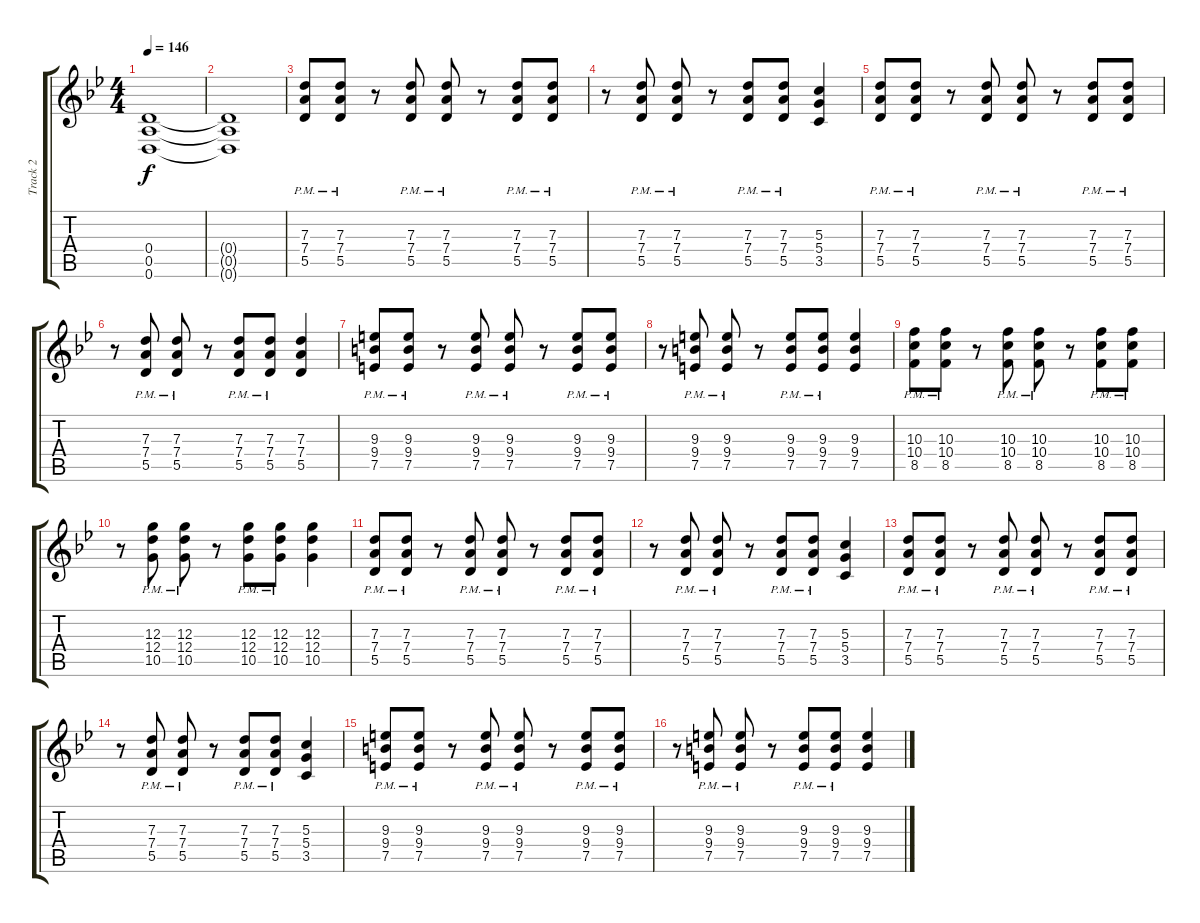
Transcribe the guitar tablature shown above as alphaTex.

\track ("Track 2" "Track 2") {instrument distortionguitar}
\staff {score tabs}
\tuning (E4 B3 G3 D3 A2 D2) {hide}
\ts (4 4)
\tempo 146
\clef g2
\ks bb
(0.4 0.5 0.6).1{dy f} |
(0.4{t} 0.5{t} 0.6{t}).1 |
(7.3{pm} 7.4{pm} 5.5{pm}).8 (7.3{pm} 7.4{pm} 5.5{pm}).8 r.8 (7.3{pm} 7.4{pm} 5.5{pm}).8 (7.3{pm} 7.4{pm} 5.5{pm}).8 r.8 (7.3{pm} 7.4{pm} 5.5{pm}).8 (7.3{pm} 7.4{pm} 5.5{pm}).8 |
r.8 (7.3{pm} 7.4{pm} 5.5{pm}).8 (7.3{pm} 7.4{pm} 5.5{pm}).8 r.8 (7.3{pm} 7.4{pm} 5.5{pm}).8 (7.3{pm} 7.4{pm} 5.5{pm}).8 (5.3 5.4 3.5).4 |
(7.3{pm} 7.4{pm} 5.5{pm}).8 (7.3{pm} 7.4{pm} 5.5{pm}).8 r.8 (7.3{pm} 7.4{pm} 5.5{pm}).8 (7.3{pm} 7.4{pm} 5.5{pm}).8 r.8 (7.3{pm} 7.4{pm} 5.5{pm}).8 (7.3{pm} 7.4{pm} 5.5{pm}).8 |
r.8 (7.3{pm} 7.4{pm} 5.5{pm}).8 (7.3{pm} 7.4{pm} 5.5{pm}).8 r.8 (7.3{pm} 7.4{pm} 5.5{pm}).8 (7.3{pm} 7.4{pm} 5.5{pm}).8 (7.3 7.4 5.5).4 |
(9.3{pm} 9.4{pm} 7.5{pm}).8 (9.3{pm} 9.4{pm} 7.5{pm}).8 r.8 (9.3{pm} 9.4{pm} 7.5{pm}).8 (9.3{pm} 9.4{pm} 7.5{pm}).8 r.8 (9.3{pm} 9.4{pm} 7.5{pm}).8 (9.3{pm} 9.4{pm} 7.5{pm}).8 |
r.8 (9.3{pm} 9.4{pm} 7.5{pm}).8 (9.3{pm} 9.4{pm} 7.5{pm}).8 r.8 (9.3{pm} 9.4{pm} 7.5{pm}).8 (9.3{pm} 9.4{pm} 7.5{pm}).8 (9.3 9.4 7.5).4 |
(10.3{pm} 10.4{pm} 8.5{pm}).8 (10.3{pm} 10.4{pm} 8.5{pm}).8 r.8 (10.3{pm} 10.4{pm} 8.5{pm}).8 (10.3{pm} 10.4{pm} 8.5{pm}).8 r.8 (10.3{pm} 10.4{pm} 8.5{pm}).8 (10.3{pm} 10.4{pm} 8.5{pm}).8 |
r.8 (12.3{pm} 12.4{pm} 10.5{pm}).8 (12.3{pm} 12.4{pm} 10.5{pm}).8 r.8 (12.3{pm} 12.4{pm} 10.5{pm}).8 (12.3{pm} 12.4{pm} 10.5{pm}).8 (12.3 12.4 10.5).4 |
(7.3{pm} 7.4{pm} 5.5{pm}).8 (7.3{pm} 7.4{pm} 5.5{pm}).8 r.8 (7.3{pm} 7.4{pm} 5.5{pm}).8 (7.3{pm} 7.4{pm} 5.5{pm}).8 r.8 (7.3{pm} 7.4{pm} 5.5{pm}).8 (7.3{pm} 7.4{pm} 5.5{pm}).8 |
r.8 (7.3{pm} 7.4{pm} 5.5{pm}).8 (7.3{pm} 7.4{pm} 5.5{pm}).8 r.8 (7.3{pm} 7.4{pm} 5.5{pm}).8 (7.3{pm} 7.4{pm} 5.5{pm}).8 (5.3 5.4 3.5).4 |
(7.3{pm} 7.4{pm} 5.5{pm}).8 (7.3{pm} 7.4{pm} 5.5{pm}).8 r.8 (7.3{pm} 7.4{pm} 5.5{pm}).8 (7.3{pm} 7.4{pm} 5.5{pm}).8 r.8 (7.3{pm} 7.4{pm} 5.5{pm}).8 (7.3{pm} 7.4{pm} 5.5{pm}).8 |
r.8 (7.3{pm} 7.4{pm} 5.5{pm}).8 (7.3{pm} 7.4{pm} 5.5{pm}).8 r.8 (7.3{pm} 7.4{pm} 5.5{pm}).8 (7.3{pm} 7.4{pm} 5.5{pm}).8 (5.3 5.4 3.5).4 |
(9.3{pm} 9.4{pm} 7.5{pm}).8 (9.3{pm} 9.4{pm} 7.5{pm}).8 r.8 (9.3{pm} 9.4{pm} 7.5{pm}).8 (9.3{pm} 9.4{pm} 7.5{pm}).8 r.8 (9.3{pm} 9.4{pm} 7.5{pm}).8 (9.3{pm} 9.4{pm} 7.5{pm}).8 |
r.8 (9.3{pm} 9.4{pm} 7.5{pm}).8 (9.3{pm} 9.4{pm} 7.5{pm}).8 r.8 (9.3{pm} 9.4{pm} 7.5{pm}).8 (9.3{pm} 9.4{pm} 7.5{pm}).8 (9.3 9.4 7.5).4
